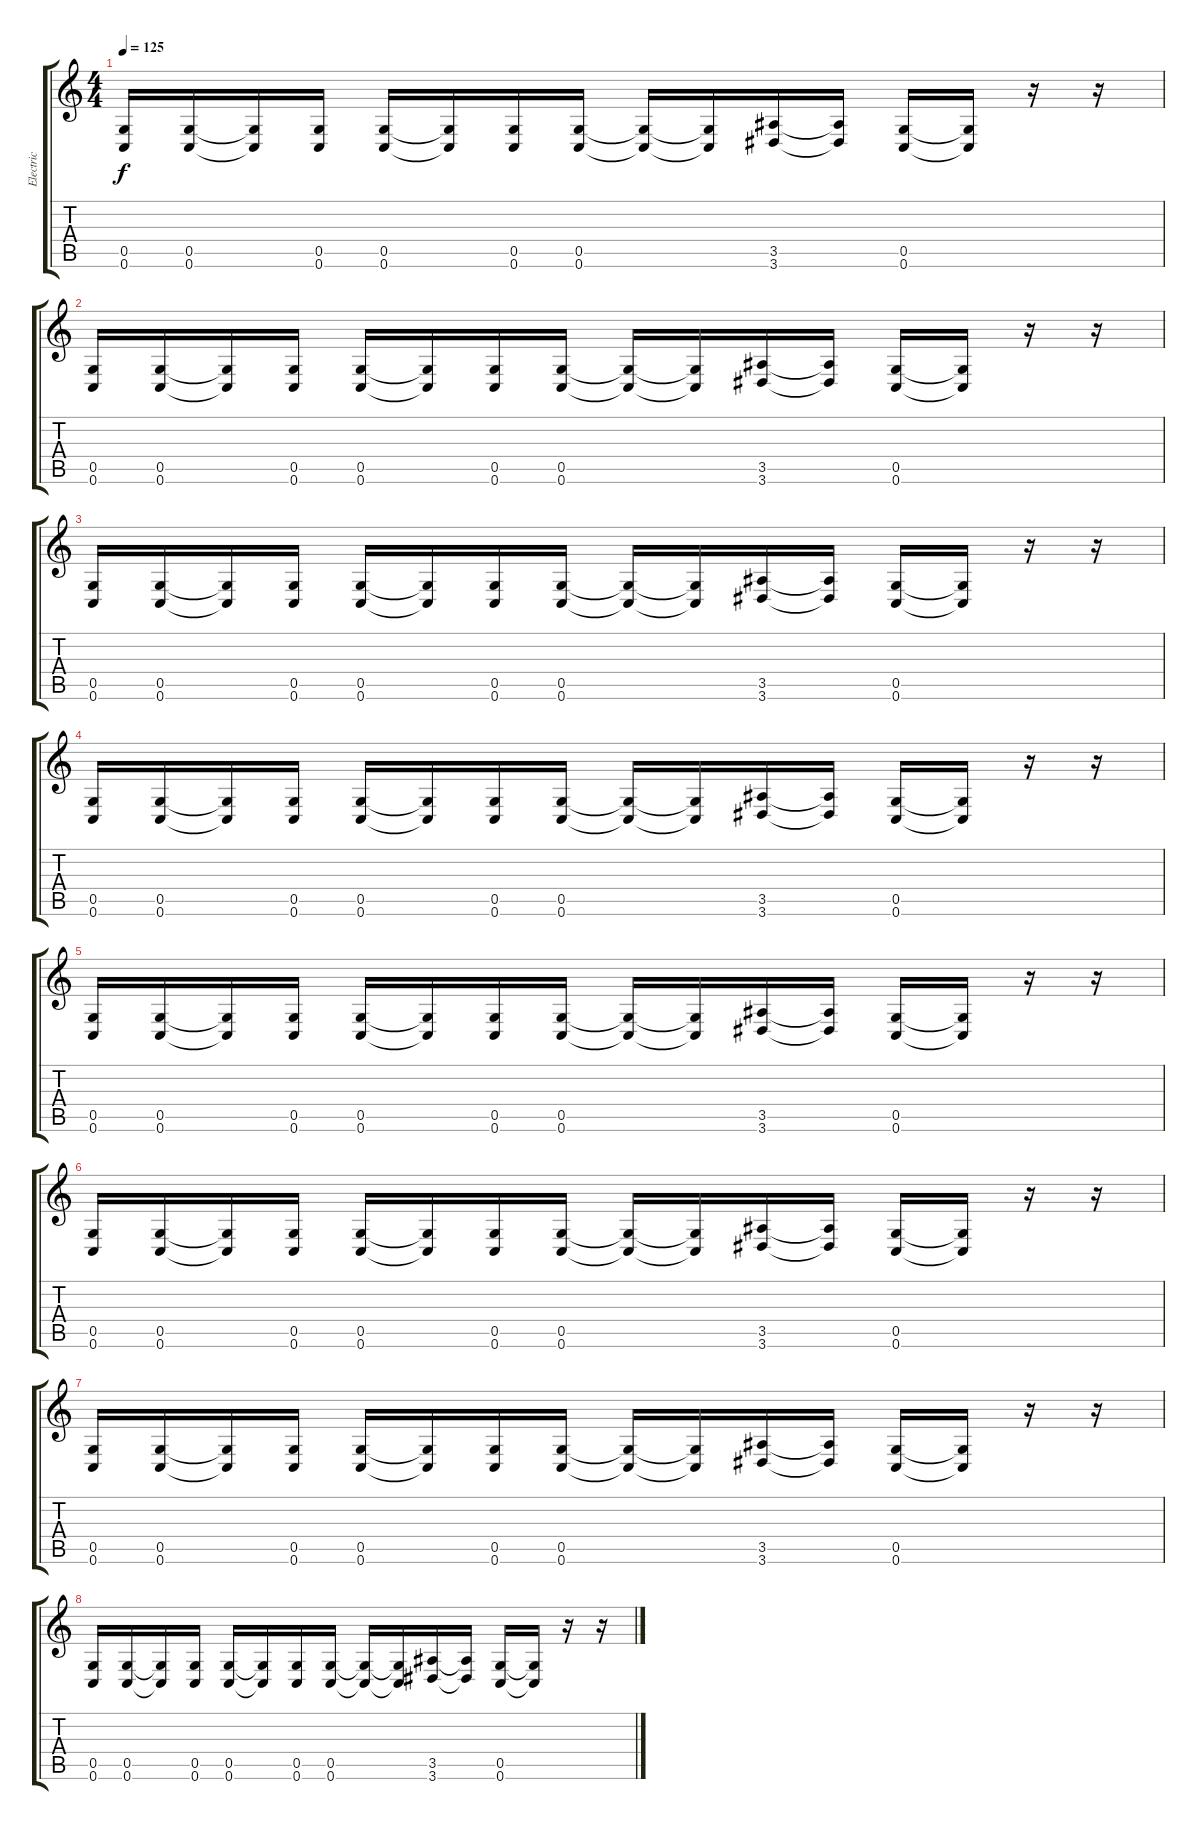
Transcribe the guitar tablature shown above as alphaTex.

\track ("Electric" "Electric") {instrument distortionguitar}
\staff {score tabs}
\tuning (D4 A3 F3 C3 G2 C2) {hide}
\ts (4 4)
\tempo 125
\clef g2
\ks c
(0.5 0.6).16{dy f} (0.5 0.6).16 (0.5{t} 0.6{t}).16 (0.5 0.6).16 (0.5 0.6).16 (0.5{t} 0.6{t}).16 (0.5 0.6).16 (0.5 0.6).16 (0.5{t} 0.6{t}).16 (0.5{t} 0.6{t}).16 (3.5 3.6).16 (3.5{t} 3.6{t}).16 (0.5 0.6).16 (0.5{t} 0.6{t}).16 r.16 r.16 |
(0.5 0.6).16 (0.5 0.6).16 (0.5{t} 0.6{t}).16 (0.5 0.6).16 (0.5 0.6).16 (0.5{t} 0.6{t}).16 (0.5 0.6).16 (0.5 0.6).16 (0.5{t} 0.6{t}).16 (0.5{t} 0.6{t}).16 (3.5 3.6).16 (3.5{t} 3.6{t}).16 (0.5 0.6).16 (0.5{t} 0.6{t}).16 r.16 r.16 |
(0.5 0.6).16 (0.5 0.6).16 (0.5{t} 0.6{t}).16 (0.5 0.6).16 (0.5 0.6).16 (0.5{t} 0.6{t}).16 (0.5 0.6).16 (0.5 0.6).16 (0.5{t} 0.6{t}).16 (0.5{t} 0.6{t}).16 (3.5 3.6).16 (3.5{t} 3.6{t}).16 (0.5 0.6).16 (0.5{t} 0.6{t}).16 r.16 r.16 |
(0.5 0.6).16 (0.5 0.6).16 (0.5{t} 0.6{t}).16 (0.5 0.6).16 (0.5 0.6).16 (0.5{t} 0.6{t}).16 (0.5 0.6).16 (0.5 0.6).16 (0.5{t} 0.6{t}).16 (0.5{t} 0.6{t}).16 (3.5 3.6).16 (3.5{t} 3.6{t}).16 (0.5 0.6).16 (0.5{t} 0.6{t}).16 r.16 r.16 |
(0.5 0.6).16 (0.5 0.6).16 (0.5{t} 0.6{t}).16 (0.5 0.6).16 (0.5 0.6).16 (0.5{t} 0.6{t}).16 (0.5 0.6).16 (0.5 0.6).16 (0.5{t} 0.6{t}).16 (0.5{t} 0.6{t}).16 (3.5 3.6).16 (3.5{t} 3.6{t}).16 (0.5 0.6).16 (0.5{t} 0.6{t}).16 r.16 r.16 |
(0.5 0.6).16 (0.5 0.6).16 (0.5{t} 0.6{t}).16 (0.5 0.6).16 (0.5 0.6).16 (0.5{t} 0.6{t}).16 (0.5 0.6).16 (0.5 0.6).16 (0.5{t} 0.6{t}).16 (0.5{t} 0.6{t}).16 (3.5 3.6).16 (3.5{t} 3.6{t}).16 (0.5 0.6).16 (0.5{t} 0.6{t}).16 r.16 r.16 |
(0.5 0.6).16 (0.5 0.6).16 (0.5{t} 0.6{t}).16 (0.5 0.6).16 (0.5 0.6).16 (0.5{t} 0.6{t}).16 (0.5 0.6).16 (0.5 0.6).16 (0.5{t} 0.6{t}).16 (0.5{t} 0.6{t}).16 (3.5 3.6).16 (3.5{t} 3.6{t}).16 (0.5 0.6).16 (0.5{t} 0.6{t}).16 r.16 r.16 |
(0.5 0.6).16 (0.5 0.6).16 (0.5{t} 0.6{t}).16 (0.5 0.6).16 (0.5 0.6).16 (0.5{t} 0.6{t}).16 (0.5 0.6).16 (0.5 0.6).16 (0.5{t} 0.6{t}).16 (0.5{t} 0.6{t}).16 (3.5 3.6).16 (3.5{t} 3.6{t}).16 (0.5 0.6).16 (0.5{t} 0.6{t}).16 r.16 r.16
